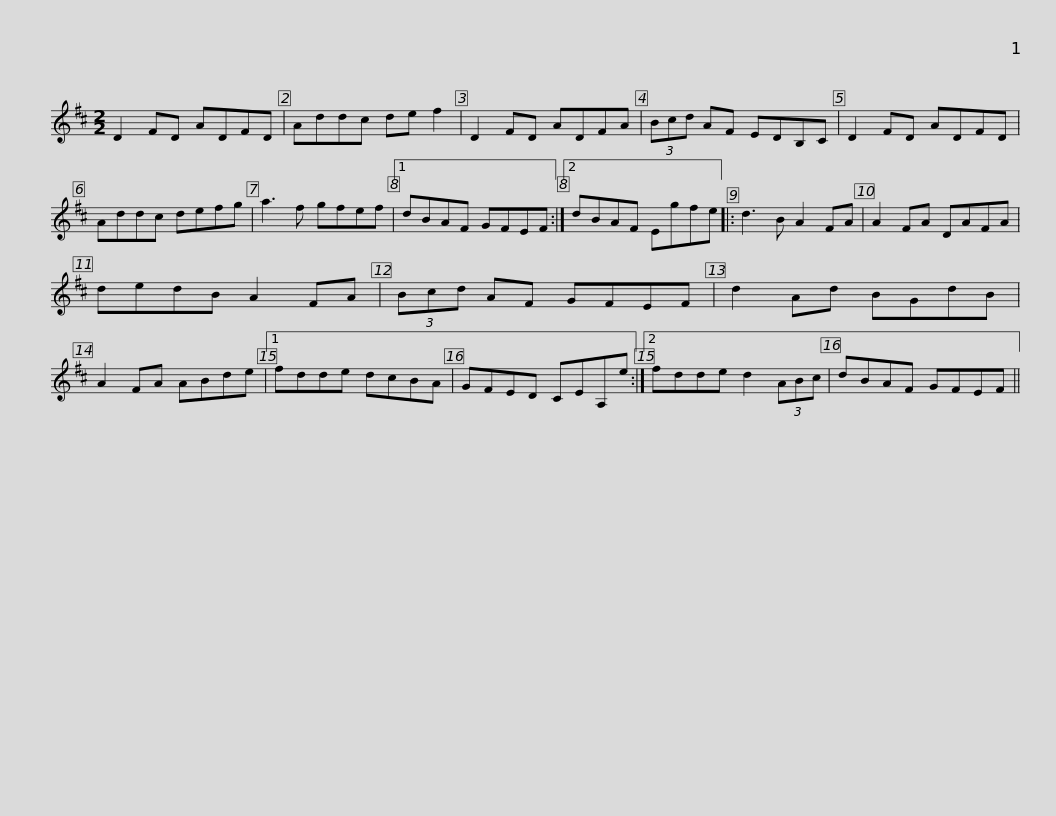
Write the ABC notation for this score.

X:1
L:1/8
M:2/2
I:linebreak $
K:D
V:1 treble
V:1
 D2 FD ADFD | Addc de f2 | D2 FD ADFA | (3Bcd AF EDB,C | D2 FD ADFD |$ %5
 Addc defg | a3 f gfef |1 dBAF GFEF :|2 dBAF Egfe |: d3 B A2 FA | %10
 A2 FA DAFA |$ dedB A2 FA | (3Bcd AF GFEF | d2 Ad BGdB | A2 FA ABde |1 %15
 fdde dcBA |$ GFED CEA,e :|2 fdde d2 (3ABc | dBAF GFEF || %19
